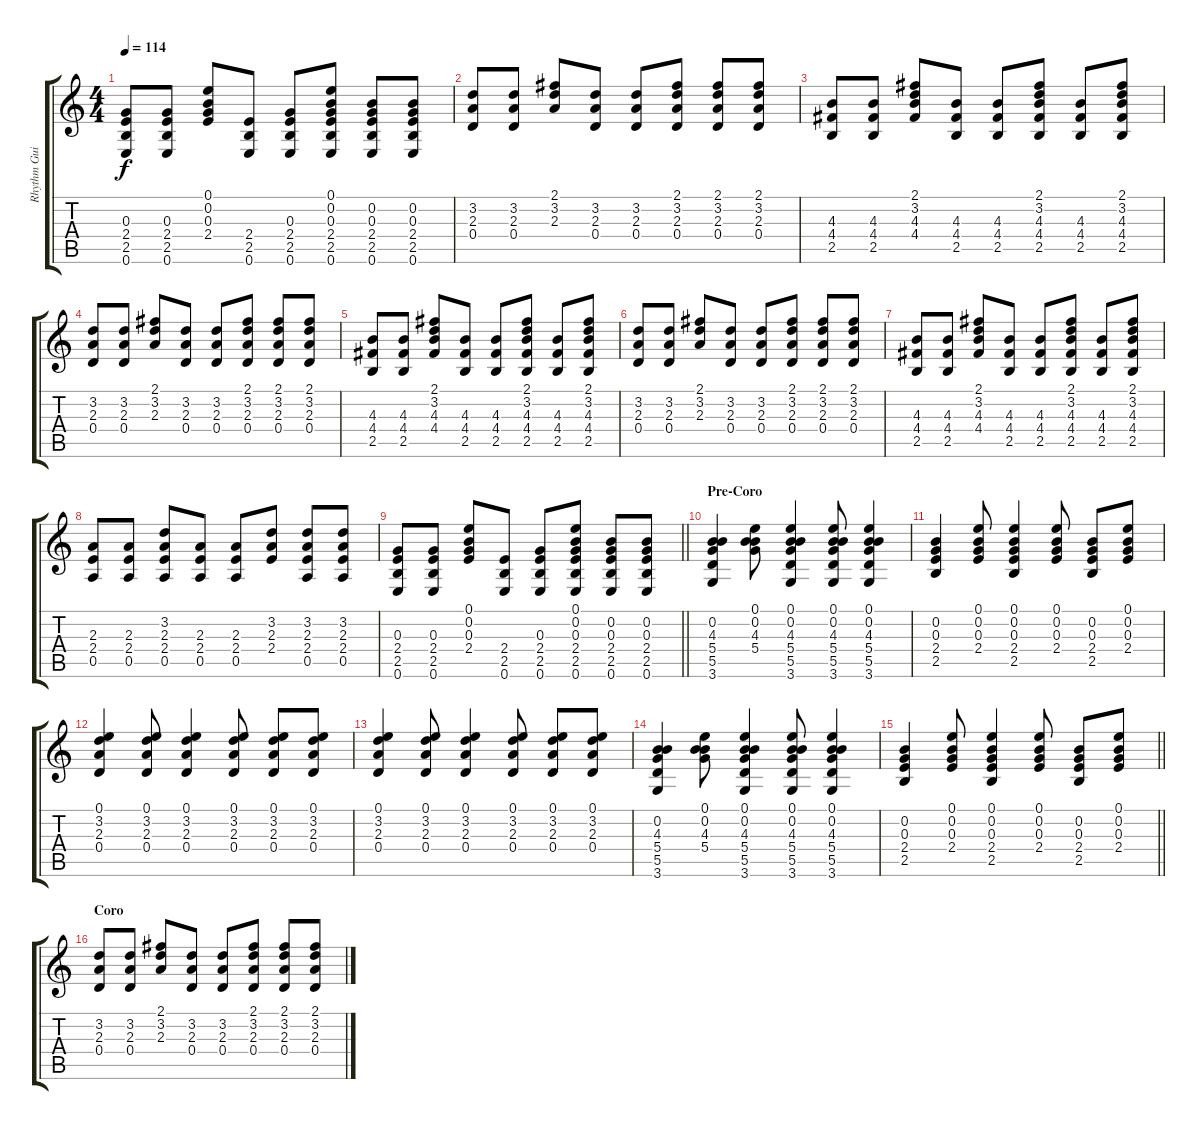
\track ("Rhythm Guitar 2 (Billy Corgan)" "Rhythm Gui") {instrument acousticguitarsteel}
\staff {score tabs}
\tuning (E4 B3 G3 D3 A2 E2) {hide}
\ts (4 4)
\tempo 114
\clef g2
\ks c
(0.3 2.4 2.5 0.6).8{dy f} (0.3 2.4 2.5 0.6).8 (0.1 0.2 0.3 2.4).8 (2.4 2.5 0.6).8 (0.3 2.4 2.5 0.6).8 (0.1 0.2 0.3 2.4 2.5 0.6).8 (0.2 0.3 2.4 2.5 0.6).8 (0.2 0.3 2.4 2.5 0.6).8 |
(3.2 2.3 0.4).8 (3.2 2.3 0.4).8 (2.1 3.2 2.3).8 (3.2 2.3 0.4).8 (3.2 2.3 0.4).8 (2.1 3.2 2.3 0.4).8 (2.1 3.2 2.3 0.4).8 (2.1 3.2 2.3 0.4).8 |
(4.3 4.4 2.5).8 (4.3 4.4 2.5).8 (2.1 3.2 4.3 4.4).8 (4.3 4.4 2.5).8 (4.3 4.4 2.5).8 (2.1 3.2 4.3 4.4 2.5).8 (4.3 4.4 2.5).8 (2.1 3.2 4.3 4.4 2.5).8 |
(3.2 2.3 0.4).8 (3.2 2.3 0.4).8 (2.1 3.2 2.3).8 (3.2 2.3 0.4).8 (3.2 2.3 0.4).8 (2.1 3.2 2.3 0.4).8 (2.1 3.2 2.3 0.4).8 (2.1 3.2 2.3 0.4).8 |
(4.3 4.4 2.5).8 (4.3 4.4 2.5).8 (2.1 3.2 4.3 4.4).8 (4.3 4.4 2.5).8 (4.3 4.4 2.5).8 (2.1 3.2 4.3 4.4 2.5).8 (4.3 4.4 2.5).8 (2.1 3.2 4.3 4.4 2.5).8 |
(3.2 2.3 0.4).8 (3.2 2.3 0.4).8 (2.1 3.2 2.3).8 (3.2 2.3 0.4).8 (3.2 2.3 0.4).8 (2.1 3.2 2.3 0.4).8 (2.1 3.2 2.3 0.4).8 (2.1 3.2 2.3 0.4).8 |
(4.3 4.4 2.5).8 (4.3 4.4 2.5).8 (2.1 3.2 4.3 4.4).8 (4.3 4.4 2.5).8 (4.3 4.4 2.5).8 (2.1 3.2 4.3 4.4 2.5).8 (4.3 4.4 2.5).8 (2.1 3.2 4.3 4.4 2.5).8 |
(2.3 2.4 0.5).8 (2.3 2.4 0.5).8 (3.2 2.3 2.4 0.5).8 (2.3 2.4 0.5).8 (2.3 2.4 0.5).8 (3.2 2.3 2.4).8 (3.2 2.3 2.4 0.5).8 (3.2 2.3 2.4 0.5).8 |
\barLineRight lightlight
(0.3 2.4 2.5 0.6).8 (0.3 2.4 2.5 0.6).8 (0.1 0.2 0.3 2.4).8 (2.4 2.5 0.6).8 (0.3 2.4 2.5 0.6).8 (0.1 0.2 0.3 2.4 2.5 0.6).8 (0.2 0.3 2.4 2.5 0.6).8 (0.2 0.3 2.4 2.5 0.6).8 |
\section ("" "Pre-Coro")
(0.2 4.3 5.4 5.5 3.6).4 (0.1 0.2 4.3 5.4).8 (0.1 0.2 4.3 5.4 5.5 3.6).4 (0.1 0.2 4.3 5.4 5.5 3.6).8 (0.1 0.2 4.3 5.4 5.5 3.6).4 |
(0.2 0.3 2.4 2.5).4 (0.1 0.2 0.3 2.4).8 (0.1 0.2 0.3 2.4 2.5).4 (0.1 0.2 0.3 2.4).8 (0.2 0.3 2.4 2.5).8 (0.1 0.2 0.3 2.4).8 |
(0.1 3.2 2.3 0.4).4 (0.1 3.2 2.3 0.4).8 (0.1 3.2 2.3 0.4).4 (0.1 3.2 2.3 0.4).8 (0.1 3.2 2.3 0.4).8 (0.1 3.2 2.3 0.4).8 |
(0.1 3.2 2.3 0.4).4 (0.1 3.2 2.3 0.4).8 (0.1 3.2 2.3 0.4).4 (0.1 3.2 2.3 0.4).8 (0.1 3.2 2.3 0.4).8 (0.1 3.2 2.3 0.4).8 |
(0.2 4.3 5.4 5.5 3.6).4 (0.1 0.2 4.3 5.4).8 (0.1 0.2 4.3 5.4 5.5 3.6).4 (0.1 0.2 4.3 5.4 5.5 3.6).8 (0.1 0.2 4.3 5.4 5.5 3.6).4 |
\barLineRight lightlight
(0.2 0.3 2.4 2.5).4 (0.1 0.2 0.3 2.4).8 (0.1 0.2 0.3 2.4 2.5).4 (0.1 0.2 0.3 2.4).8 (0.2 0.3 2.4 2.5).8 (0.1 0.2 0.3 2.4).8 |
\section ("" "Coro")
(3.2 2.3 0.4).8{instrument acousticguitarsteel} (3.2 2.3 0.4).8 (2.1 3.2 2.3).8 (3.2 2.3 0.4).8 (3.2 2.3 0.4).8 (2.1 3.2 2.3 0.4).8 (2.1 3.2 2.3 0.4).8 (2.1 3.2 2.3 0.4).8
